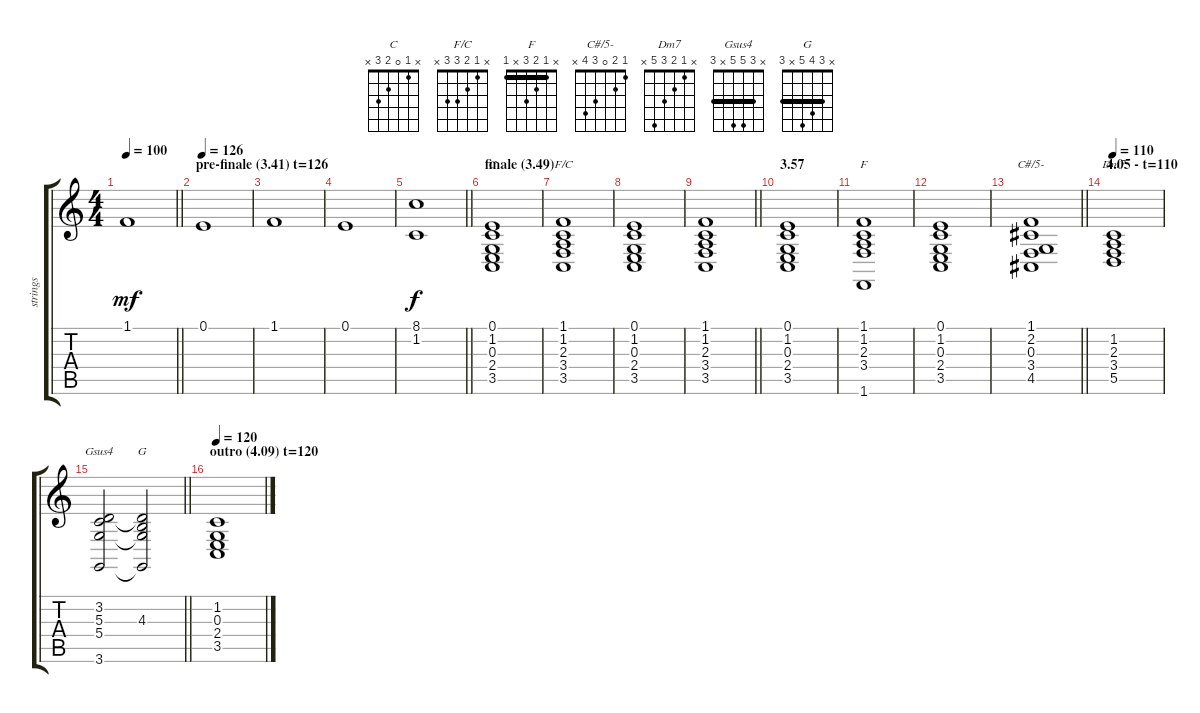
\track ("strings" "strings") {instrument stringensemble1}
\staff {score tabs}
\tuning (E4 B3 G3 D3 A2 E2) {hide}
\chord ("C" x 1 0 2 3 x)
\chord ("F/C" x 1 2 3 3 x)
\chord ("F" x 1 2 3 x 1) {barre 1}
\chord ("C#/5-" 1 2 0 3 4 x)
\chord ("Dm7" x 1 2 3 5 x)
\chord ("Gsus4" x 3 5 5 x 3) {barre 3}
\chord ("G" x 3 4 5 x 3) {barre 3}
\ts (4 4)
\tempo 100
\clef g2
\barLineRight lightlight
\ks c
1.1{t}.1{dy mf} |
\section ("" "pre-finale (3.41) t=126")
\tempo 126
0.1.1 |
1.1.1 |
0.1.1 |
\barLineRight lightlight
(8.1 1.2).1{dy f} |
\section ("" "finale (3.49)")
(0.1 1.2 0.3 2.4 3.5).1{ch "C"} |
(1.1 1.2 2.3 3.4 3.5).1{ch "F/C"} |
(0.1 1.2 0.3 2.4 3.5).1 |
\barLineRight lightlight
(1.1 1.2 2.3 3.4 3.5).1 |
\section ("" "3.57")
(0.1 1.2 0.3 2.4 3.5).1 |
(1.1 1.2 2.3 3.4 1.6).1{ch "F"} |
(0.1 1.2 0.3 2.4 3.5).1 |
\barLineRight lightlight
(1.1 2.2 0.3 3.4 4.5).1{ch "C#/5-"} |
\section ("" "4.05 - t=110")
\tempo 110
(1.2 2.3 3.4 5.5).1{ch "Dm7"} |
\barLineRight lightlight
(3.2 5.3 5.4 3.6).2{ch "Gsus4"} (3.2{t} 4.3 5.4{t} 3.6{t}).2{ch "G"} |
\section ("" "outro (4.09) t=120")
\tempo 120
(1.2 0.3 2.4 3.5).1
